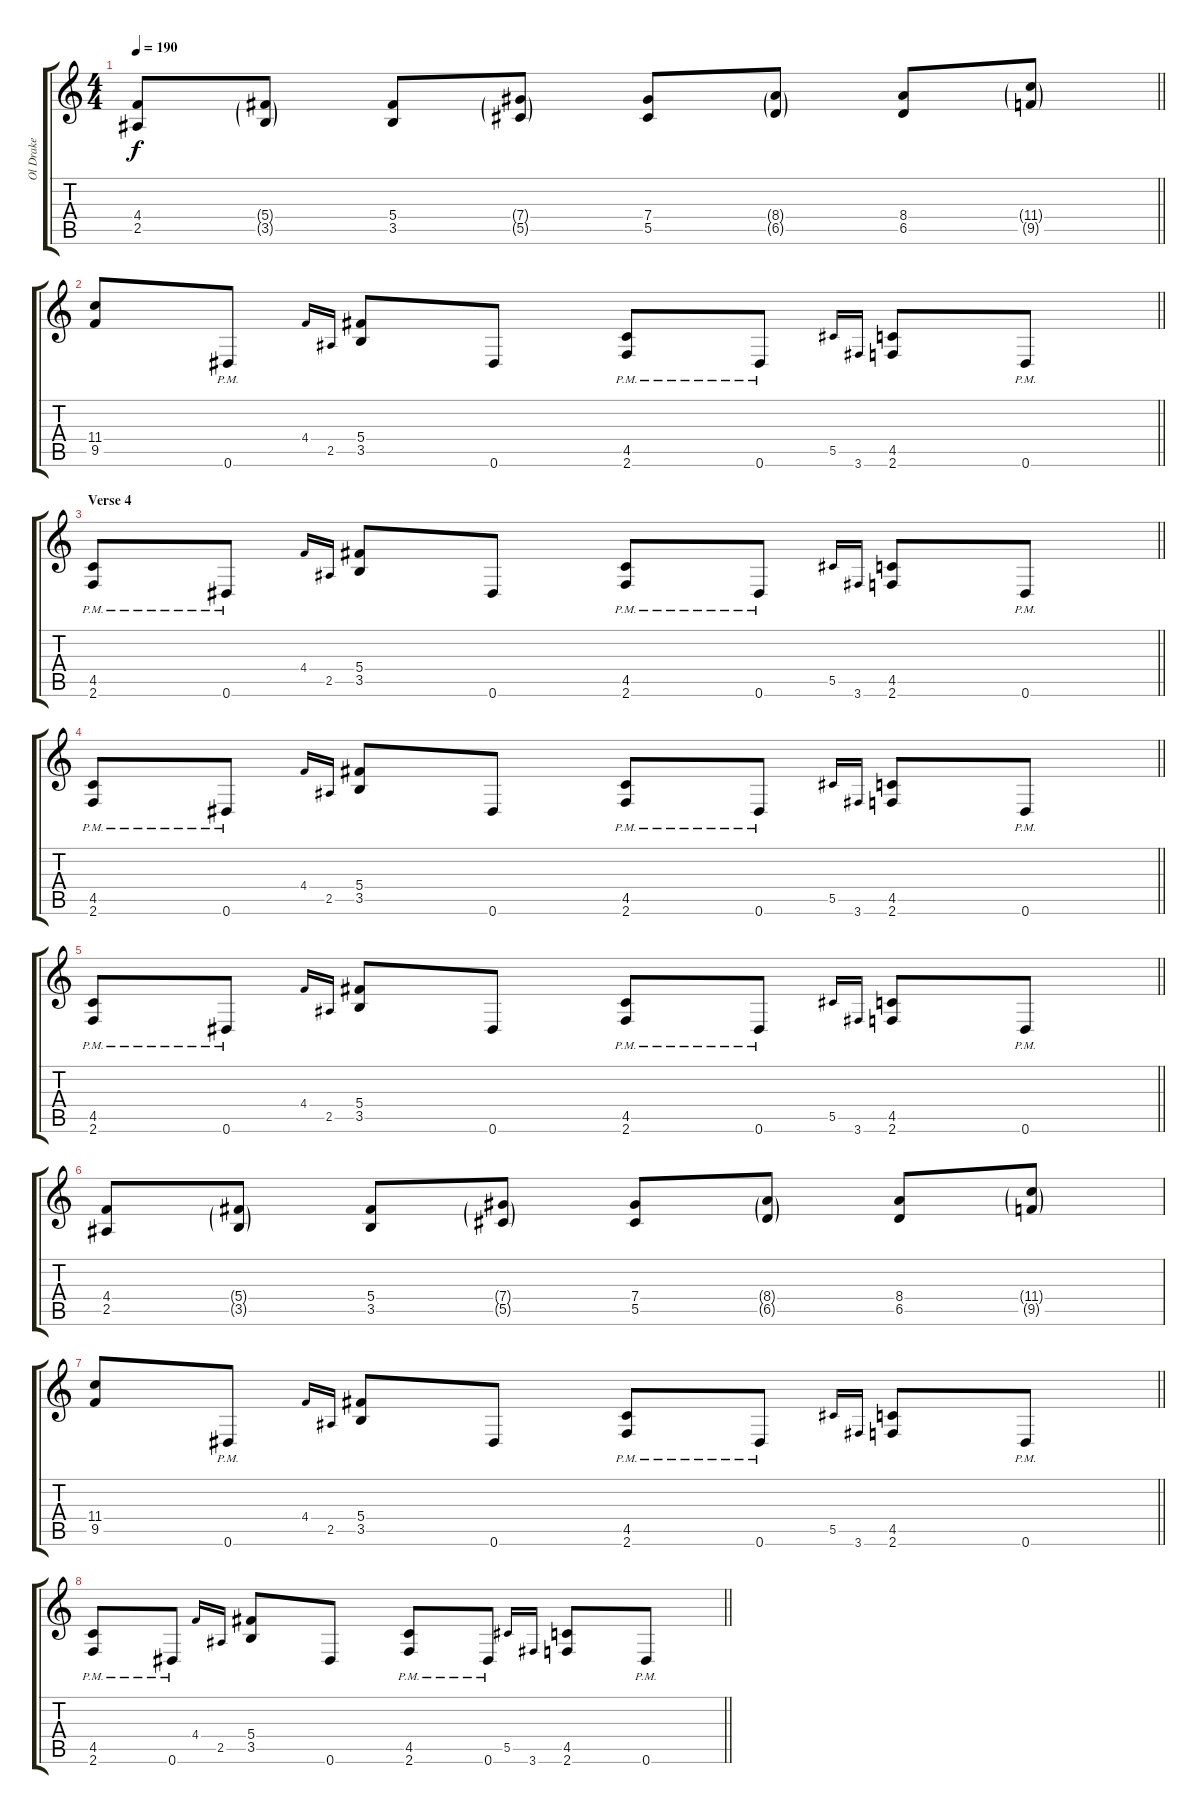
\track ("Ol Drake" "Ol Drake") {instrument distortionguitar}
\staff {score tabs}
\tuning (Eb4 Bb3 Gb3 Db3 Ab2 Eb2) {hide}
\ts (4 4)
\tempo 190
\clef g2
\barLineRight lightlight
\ks c
(4.4 2.5).8{dy f} (5.4{g} 3.5{g}).8 (5.4 3.5).8 (7.4{g} 5.5{g}).8 (7.4 5.5).8 (8.4{g} 6.5{g}).8 (8.4 6.5).8 (11.4{g} 9.5{g}).8 |
\section ("" "")
\barLineRight lightlight
(11.4 9.5).8 0.6{pm}.8 4.4.16{gr onbeat} 2.5.16{gr onbeat} (5.4 3.5).8 0.6.8 (4.5 2.6{pm}).8 0.6{pm}.8 5.5.16{gr onbeat} 3.6.16{gr onbeat} (4.5 2.6).8 0.6{pm}.8 |
\section ("" "Verse 4")
\barLineRight lightlight
(4.5 2.6{pm}).8 0.6{pm}.8 4.4.16{gr onbeat} 2.5.16{gr onbeat} (5.4 3.5).8 0.6.8 (4.5 2.6{pm}).8 0.6{pm}.8 5.5.16{gr onbeat} 3.6.16{gr onbeat} (4.5 2.6).8 0.6{pm}.8 |
\barLineRight lightlight
(4.5 2.6{pm}).8 0.6{pm}.8 4.4.16{gr onbeat} 2.5.16{gr onbeat} (5.4 3.5).8 0.6.8 (4.5 2.6{pm}).8 0.6{pm}.8 5.5.16{gr onbeat} 3.6.16{gr onbeat} (4.5 2.6).8 0.6{pm}.8 |
\barLineRight lightlight
(4.5 2.6{pm}).8 0.6{pm}.8 4.4.16{gr onbeat} 2.5.16{gr onbeat} (5.4 3.5).8 0.6.8 (4.5 2.6{pm}).8 0.6{pm}.8 5.5.16{gr onbeat} 3.6.16{gr onbeat} (4.5 2.6).8 0.6{pm}.8 |
(4.4 2.5).8 (5.4{g} 3.5{g}).8 (5.4 3.5).8 (7.4{g} 5.5{g}).8 (7.4 5.5).8 (8.4{g} 6.5{g}).8 (8.4 6.5).8 (11.4{g} 9.5{g}).8 |
\barLineRight lightlight
(11.4 9.5).8 0.6{pm}.8 4.4.16{gr onbeat} 2.5.16{gr onbeat} (5.4 3.5).8 0.6.8 (4.5 2.6{pm}).8 0.6{pm}.8 5.5.16{gr onbeat} 3.6.16{gr onbeat} (4.5 2.6).8 0.6{pm}.8 |
\barLineRight lightlight
(4.5 2.6{pm}).8 0.6{pm}.8 4.4.16{gr onbeat} 2.5.16{gr onbeat} (5.4 3.5).8 0.6.8 (4.5 2.6{pm}).8 0.6{pm}.8 5.5.16{gr onbeat} 3.6.16{gr onbeat} (4.5 2.6).8 0.6{pm}.8
